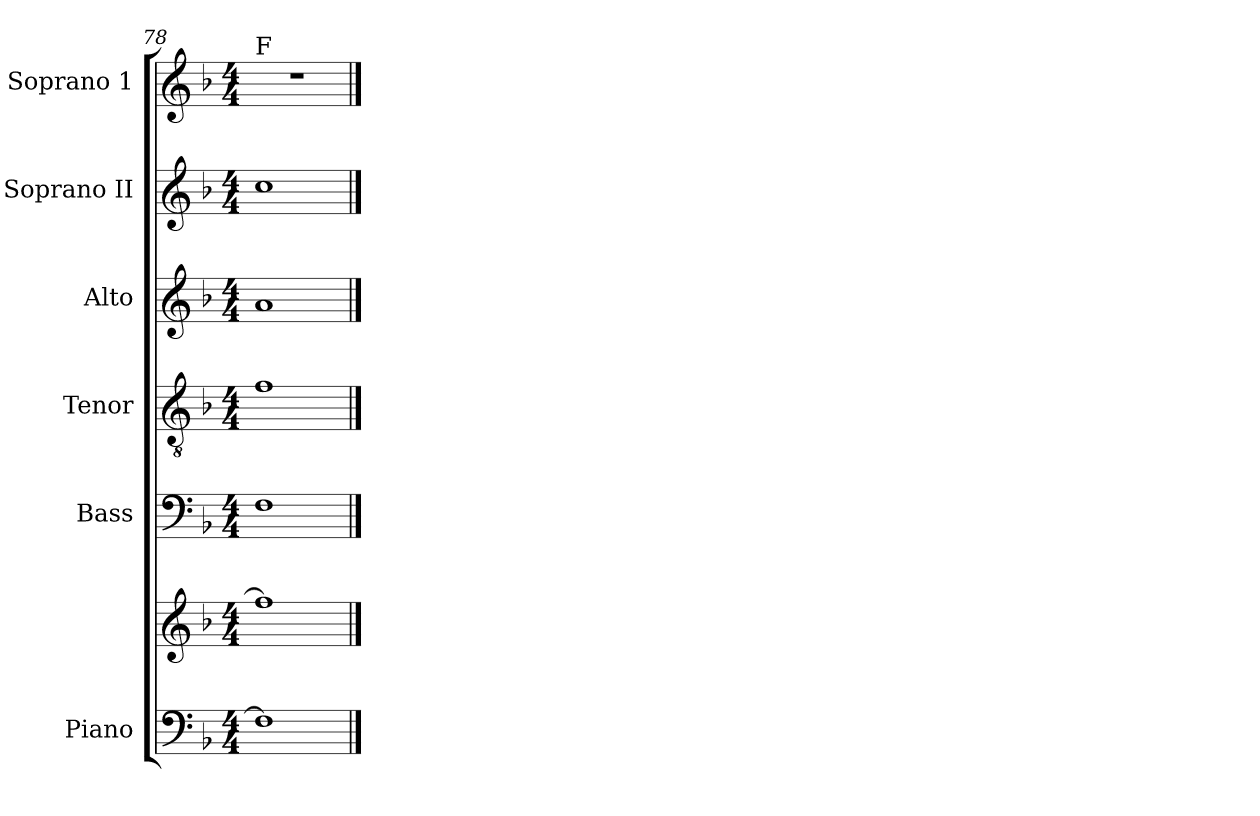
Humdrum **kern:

**kern	**kern	**kern	**kern	**kern	**kern	**kern
*part6	*part6	*part5	*part4	*part3	*part2	*part1
*staff7	*staff6	*staff5	*staff4	*staff3	*staff2	*staff1
*I"Piano	*	*I"Bass	*I"Tenor	*I"Alto	*I"Soprano II	*I"Soprano 1
*I'Pno.	*	*I'B.	*I'T.	*I'A.	*I'S. 2	*I'S. 1
*clefF4	*clefG2	*clefF4	*clefGv2	*clefG2	*clefG2	*clefG2
*k[b-]	*k[b-]	*k[b-]	*k[b-]	*k[b-]	*k[b-]	*k[b-]
*M4/4	*M4/4	*M4/4	*M4/4	*M4/4	*M4/4	*M4/4
=78	=78	=78	=78	=78	=78	=78
!	!	!	!	!	!	!LO:TX:a:t=F
1F]	1ff]	1F	1f	1a	1cc	1r
==	==	==	==	==	==	==
*-	*-	*-	*-	*-	*-	*-
